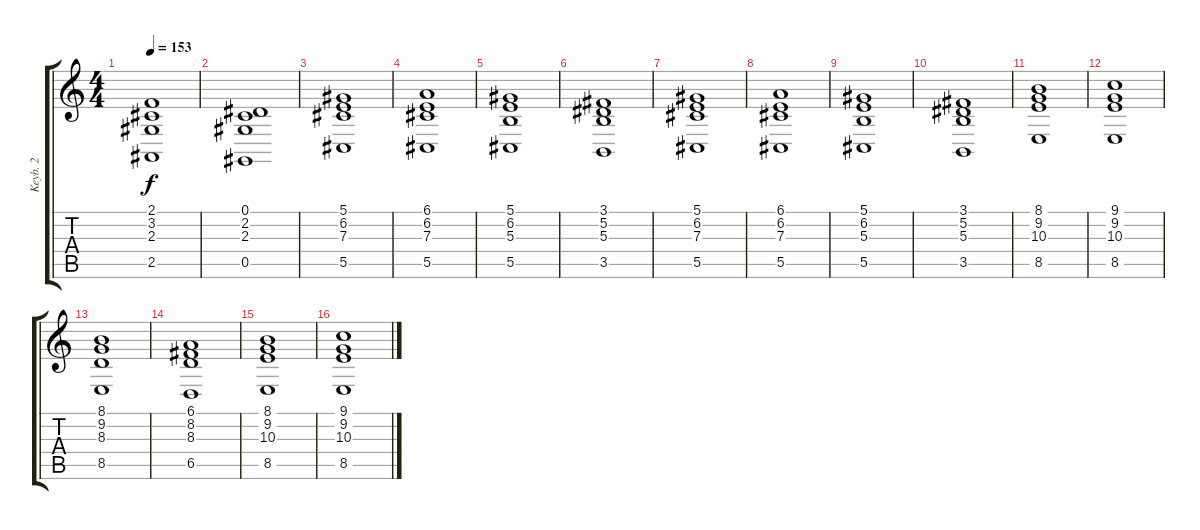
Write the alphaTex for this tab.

\track ("Keyb. 2" "Keyb. 2") {instrument stringensemble1}
\staff {score tabs}
\tuning (Eb4 Bb3 Gb3 Db3 Ab2 Eb2) {hide}
\ts (4 4)
\tempo 153
\clef g2
\ks c
(2.1 3.2 2.3 2.5).1{dy f} |
(0.1 2.2 2.3 0.5).1 |
(5.1 6.2 7.3 5.5).1 |
(6.1 6.2 7.3 5.5).1 |
(5.1 6.2 5.3 5.5).1 |
(3.1 5.2 5.3 3.5).1 |
(5.1 6.2 7.3 5.5).1 |
(6.1 6.2 7.3 5.5).1 |
(5.1 6.2 5.3 5.5).1 |
(3.1 5.2 5.3 3.5).1 |
(8.1 9.2 10.3 8.5).1 |
(9.1 9.2 10.3 8.5).1 |
(8.1 9.2 8.3 8.5).1 |
(6.1 8.2 8.3 6.5).1 |
(8.1 9.2 10.3 8.5).1 |
(9.1 9.2 10.3 8.5).1
